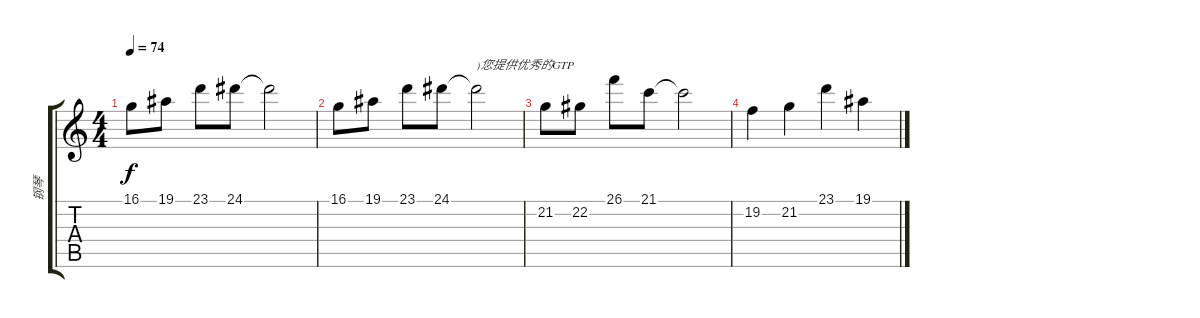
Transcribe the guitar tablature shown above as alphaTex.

\track ("钢琴" "钢琴") {instrument acousticgrandpiano}
\staff {score tabs}
\tuning (Eb4 Bb3 Gb3 Db3 Ab2 Eb2) {hide}
\ts (4 4)
\tempo 74
\clef g2
\ks c
16.1.8{dy f} 19.1.8 23.1.8 24.1.8 24.1{t}.2 |
16.1.8 19.1.8 23.1.8 24.1.8 24.1{t}.2{txt ")您提供优秀的GTP"} |
21.2.8 22.2.8 26.1.8 21.1.8 21.1{t}.2 |
19.2.4 21.2.4 23.1.4 19.1.4
